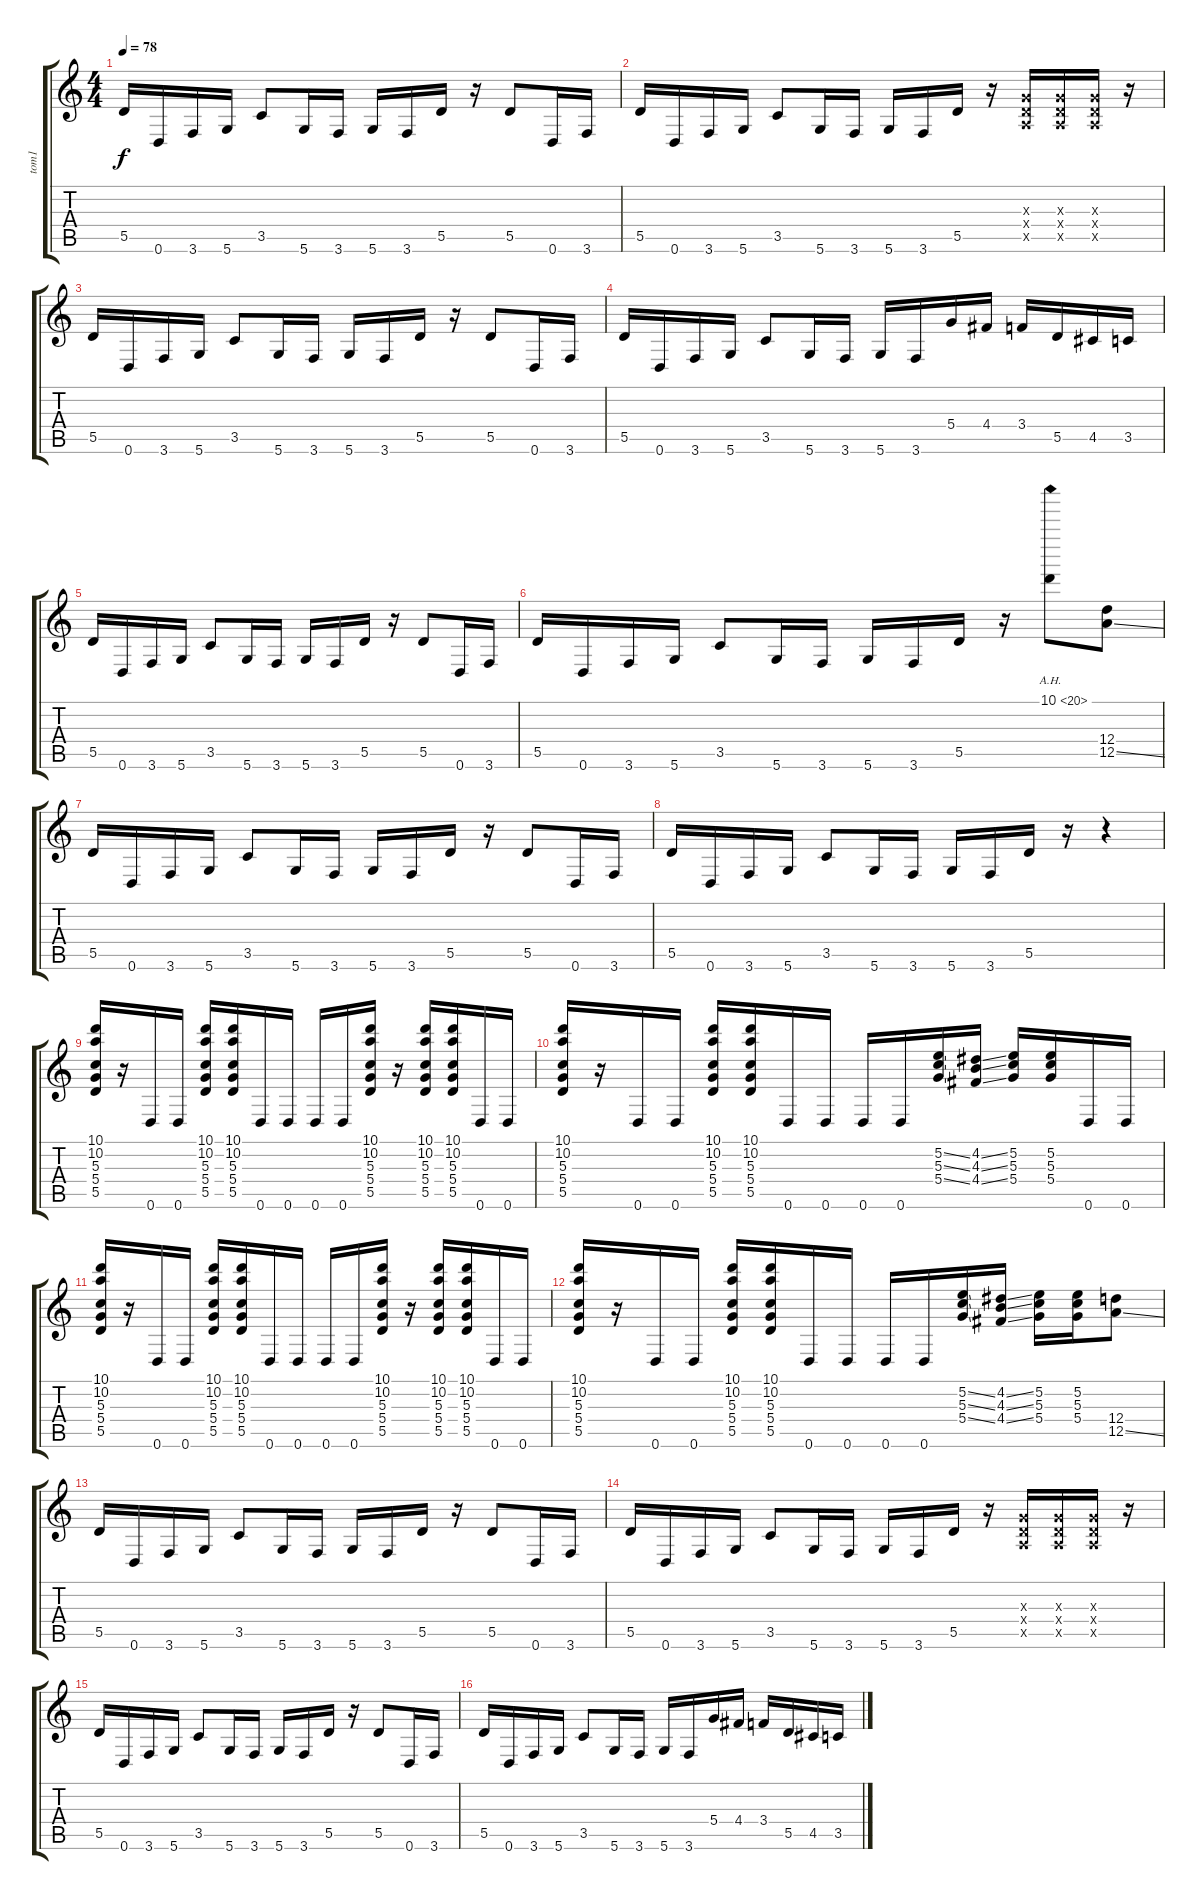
\track ("tom1" "tom1") {instrument distortionguitar}
\staff {score tabs}
\tuning (E4 B3 G3 D3 A2 D2) {hide}
\ts (4 4)
\tempo 78
\clef g2
\ks c
5.5.16{dy f instrument distortionguitar} 0.6.16 3.6.16 5.6.16 3.5.8 5.6.16 3.6.16 5.6.16 3.6.16 5.5.16 r.16 5.5.8 0.6.16 3.6.16 |
5.5.16 0.6.16 3.6.16 5.6.16 3.5.8 5.6.16 3.6.16 5.6.16 3.6.16 5.5.16 r.16 (0.3{x} 0.4{x} 0.5{x}).16 (0.3{x} 0.4{x} 0.5{x}).16 (0.3{x} 0.4{x} 0.5{x}).16 r.16 |
5.5.16 0.6.16 3.6.16 5.6.16 3.5.8 5.6.16 3.6.16 5.6.16 3.6.16 5.5.16 r.16 5.5.8 0.6.16 3.6.16 |
5.5.16 0.6.16 3.6.16 5.6.16 3.5.8 5.6.16 3.6.16 5.6.16 3.6.16 5.4.16 4.4.16 3.4.16 5.5.16 4.5.16 3.5.16 |
5.5.16 0.6.16 3.6.16 5.6.16 3.5.8 5.6.16 3.6.16 5.6.16 3.6.16 5.5.16 r.16 5.5.8 0.6.16 3.6.16 |
5.5.16 0.6.16 3.6.16 5.6.16 3.5.8 5.6.16 3.6.16 5.6.16 3.6.16 5.5.16 r.16 10.1{ah 10}.8 (12.4 12.5{ss}).8 |
5.5.16 0.6.16 3.6.16 5.6.16 3.5.8 5.6.16 3.6.16 5.6.16 3.6.16 5.5.16 r.16 5.5.8 0.6.16 3.6.16 |
5.5.16 0.6.16 3.6.16 5.6.16 3.5.8 5.6.16 3.6.16 5.6.16 3.6.16 5.5.16 r.16 r.4 |
(10.1 10.2 5.3 5.4 5.5).16 r.16 0.6.16 0.6.16 (10.1 10.2 5.3 5.4 5.5).16 (10.1 10.2 5.3 5.4 5.5).16 0.6.16 0.6.16 0.6.16 0.6.16 (10.1 10.2 5.3 5.4 5.5).16 r.16 (10.1 10.2 5.3 5.4 5.5).16 (10.1 10.2 5.3 5.4 5.5).16 0.6.16 0.6.16 |
(10.1 10.2 5.3 5.4 5.5).16 r.16 0.6.16 0.6.16 (10.1 10.2 5.3 5.4 5.5).16 (10.1 10.2 5.3 5.4 5.5).16 0.6.16 0.6.16 0.6.16 0.6.16 (5.2{ss} 5.3{ss} 5.4{ss}).16 (4.2{ss} 4.3{ss} 4.4{ss}).16 (5.2 5.3 5.4).16 (5.2 5.3 5.4).16 0.6.16 0.6.16 |
(10.1 10.2 5.3 5.4 5.5).16 r.16 0.6.16 0.6.16 (10.1 10.2 5.3 5.4 5.5).16 (10.1 10.2 5.3 5.4 5.5).16 0.6.16 0.6.16 0.6.16 0.6.16 (10.1 10.2 5.3 5.4 5.5).16 r.16 (10.1 10.2 5.3 5.4 5.5).16 (10.1 10.2 5.3 5.4 5.5).16 0.6.16 0.6.16 |
(10.1 10.2 5.3 5.4 5.5).16 r.16 0.6.16 0.6.16 (10.1 10.2 5.3 5.4 5.5).16 (10.1 10.2 5.3 5.4 5.5).16 0.6.16 0.6.16 0.6.16 0.6.16 (5.2{ss} 5.3{ss} 5.4{ss}).16 (4.2{ss} 4.3{ss} 4.4{ss}).16 (5.2 5.3 5.4).16 (5.2 5.3 5.4).16 (12.4 12.5{ss}).8 |
5.5.16 0.6.16 3.6.16 5.6.16 3.5.8 5.6.16 3.6.16 5.6.16 3.6.16 5.5.16 r.16 5.5.8 0.6.16 3.6.16 |
5.5.16 0.6.16 3.6.16 5.6.16 3.5.8 5.6.16 3.6.16 5.6.16 3.6.16 5.5.16 r.16 (0.3{x} 0.4{x} 0.5{x}).16 (0.3{x} 0.4{x} 0.5{x}).16 (0.3{x} 0.4{x} 0.5{x}).16 r.16 |
5.5.16 0.6.16 3.6.16 5.6.16 3.5.8 5.6.16 3.6.16 5.6.16 3.6.16 5.5.16 r.16 5.5.8 0.6.16 3.6.16 |
5.5.16 0.6.16 3.6.16 5.6.16 3.5.8 5.6.16 3.6.16 5.6.16 3.6.16 5.4.16 4.4.16 3.4.16 5.5.16 4.5.16 3.5.16
